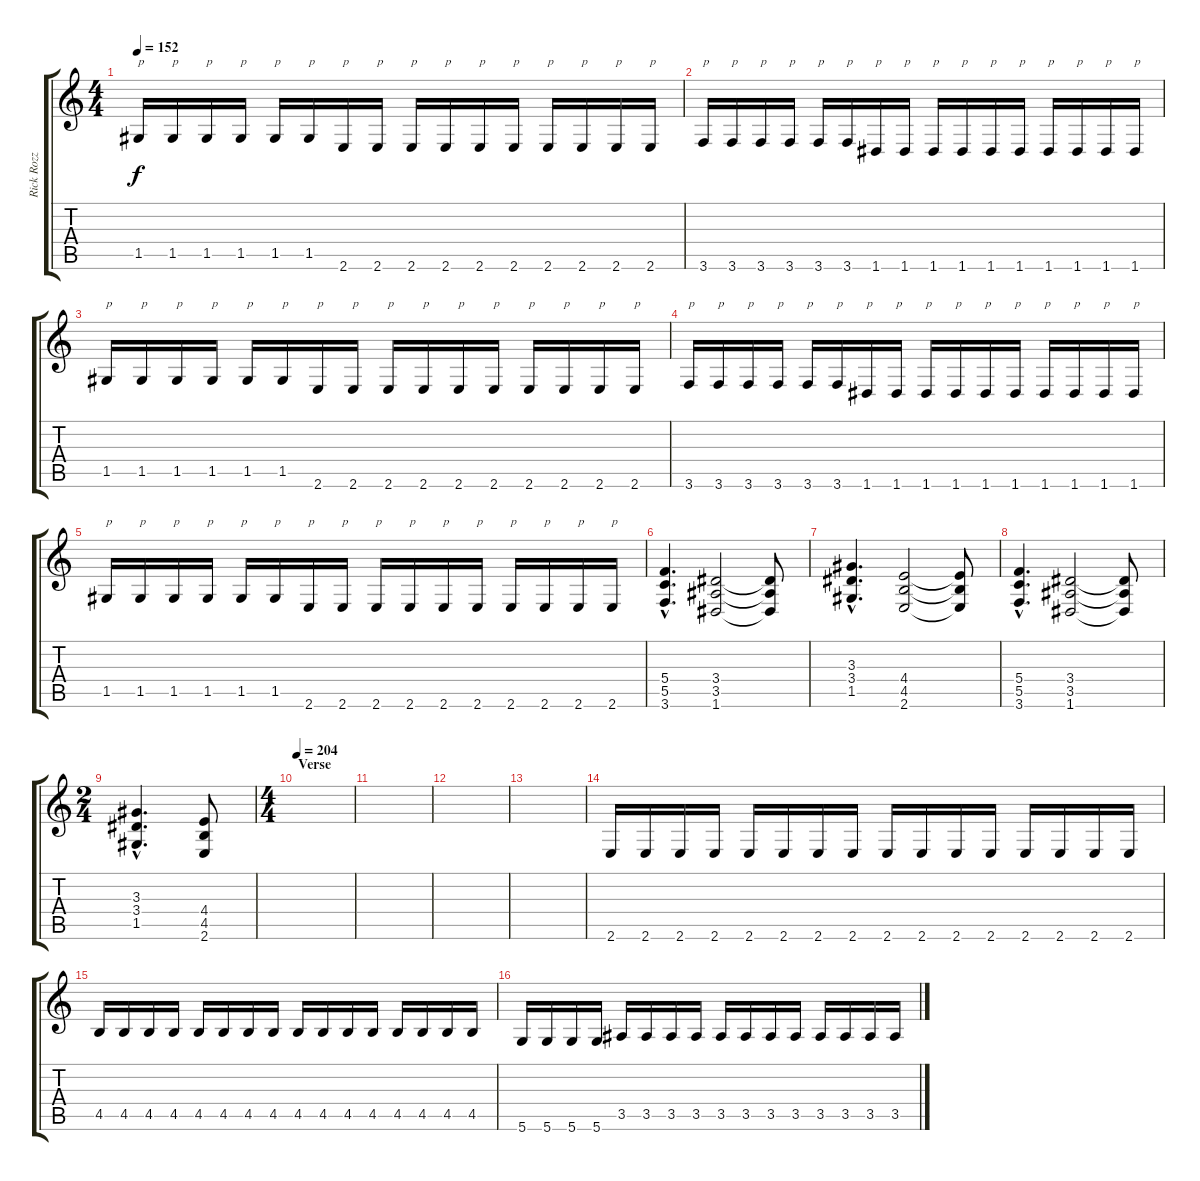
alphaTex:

\track ("Rick Rozz" "Rick Rozz") {instrument distortionguitar}
\staff {score tabs}
\tuning (D4 A3 F3 C3 G2 D2) {hide}
\ts (4 4)
\tempo 152
\clef g2
\ks c
1.5.16{txt "p" dy f} 1.5.16{txt "p"} 1.5.16{txt "p"} 1.5.16{txt "p"} 1.5.16{txt "p"} 1.5.16{txt "p"} 2.6.16{txt "p"} 2.6.16{txt "p"} 2.6.16{txt "p"} 2.6.16{txt "p"} 2.6.16{txt "p"} 2.6.16{txt "p"} 2.6.16{txt "p"} 2.6.16{txt "p"} 2.6.16{txt "p"} 2.6.16{txt "p"} |
3.6.16{txt "p"} 3.6.16{txt "p"} 3.6.16{txt "p"} 3.6.16{txt "p"} 3.6.16{txt "p"} 3.6.16{txt "p"} 1.6.16{txt "p"} 1.6.16{txt "p"} 1.6.16{txt "p"} 1.6.16{txt "p"} 1.6.16{txt "p"} 1.6.16{txt "p"} 1.6.16{txt "p"} 1.6.16{txt "p"} 1.6.16{txt "p"} 1.6.16{txt "p"} |
1.5.16{txt "p"} 1.5.16{txt "p"} 1.5.16{txt "p"} 1.5.16{txt "p"} 1.5.16{txt "p"} 1.5.16{txt "p"} 2.6.16{txt "p"} 2.6.16{txt "p"} 2.6.16{txt "p"} 2.6.16{txt "p"} 2.6.16{txt "p"} 2.6.16{txt "p"} 2.6.16{txt "p"} 2.6.16{txt "p"} 2.6.16{txt "p"} 2.6.16{txt "p"} |
3.6.16{txt "p"} 3.6.16{txt "p"} 3.6.16{txt "p"} 3.6.16{txt "p"} 3.6.16{txt "p"} 3.6.16{txt "p"} 1.6.16{txt "p"} 1.6.16{txt "p"} 1.6.16{txt "p"} 1.6.16{txt "p"} 1.6.16{txt "p"} 1.6.16{txt "p"} 1.6.16{txt "p"} 1.6.16{txt "p"} 1.6.16{txt "p"} 1.6.16{txt "p"} |
1.5.16{txt "p"} 1.5.16{txt "p"} 1.5.16{txt "p"} 1.5.16{txt "p"} 1.5.16{txt "p"} 1.5.16{txt "p"} 2.6.16{txt "p"} 2.6.16{txt "p"} 2.6.16{txt "p"} 2.6.16{txt "p"} 2.6.16{txt "p"} 2.6.16{txt "p"} 2.6.16{txt "p"} 2.6.16{txt "p"} 2.6.16{txt "p"} 2.6.16{txt "p"} |
(5.4{hac} 5.5{hac} 3.6{hac}).4{d} (3.4 3.5 1.6).2 (3.4{t} 3.5{t} 1.6{t}).8 |
(3.3{hac} 3.4{hac} 1.5{hac}).4{d} (4.4 4.5 2.6).2 (4.4{t} 4.5{t} 2.6{t}).8 |
(5.4{hac} 5.5{hac} 3.6{hac}).4{d} (3.4 3.5 1.6).2 (3.4{t} 3.5{t} 1.6{t}).8 |
\ts (2 4)
(3.3{hac} 3.4{hac} 1.5{hac}).4{d} (4.4 4.5 2.6).8 |
\ts (4 4)
\section ("" "Verse")
\tempo 204
|
|
|
|
2.6.16 2.6.16 2.6.16 2.6.16 2.6.16 2.6.16 2.6.16 2.6.16 2.6.16 2.6.16 2.6.16 2.6.16 2.6.16 2.6.16 2.6.16 2.6.16 |
4.5.16 4.5.16 4.5.16 4.5.16 4.5.16 4.5.16 4.5.16 4.5.16 4.5.16 4.5.16 4.5.16 4.5.16 4.5.16 4.5.16 4.5.16 4.5.16 |
5.6.16 5.6.16 5.6.16 5.6.16 3.5.16 3.5.16 3.5.16 3.5.16 3.5.16 3.5.16 3.5.16 3.5.16 3.5.16 3.5.16 3.5.16 3.5.16
